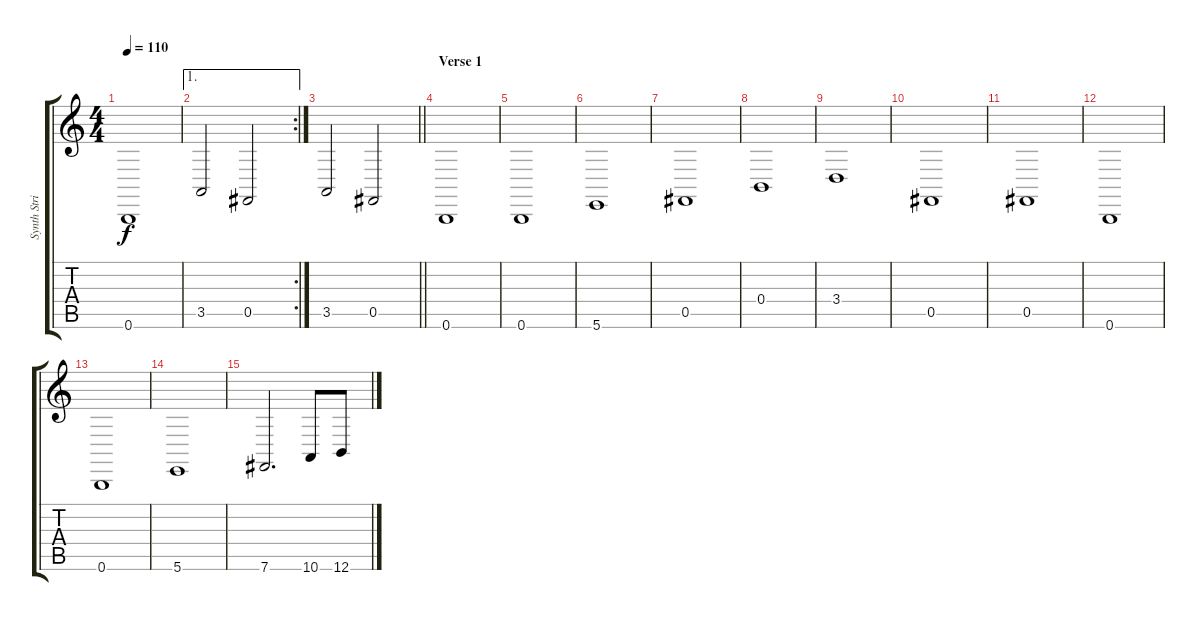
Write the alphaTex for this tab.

\track ("Synth Strings" "Synth Stri") {instrument synthstrings1}
\staff {score tabs}
\tuning (Db4 Ab3 E3 B2 Gb2 B1) {hide}
\ts (4 4)
\tempo 110
\clef g2
\ks c
0.6.1{dy f} |
\ae 1
\rc 2
3.5.2 0.5.2 |
\barLineRight lightlight
3.5.2 0.5.2 |
\section ("" "Verse 1")
0.6.1 |
0.6.1 |
5.6.1 |
0.5.1 |
0.4.1 |
3.4.1 |
0.5.1 |
0.5.1 |
0.6.1 |
0.6.1 |
5.6.1 |
7.6.2{d} 10.6.8 12.6.8
